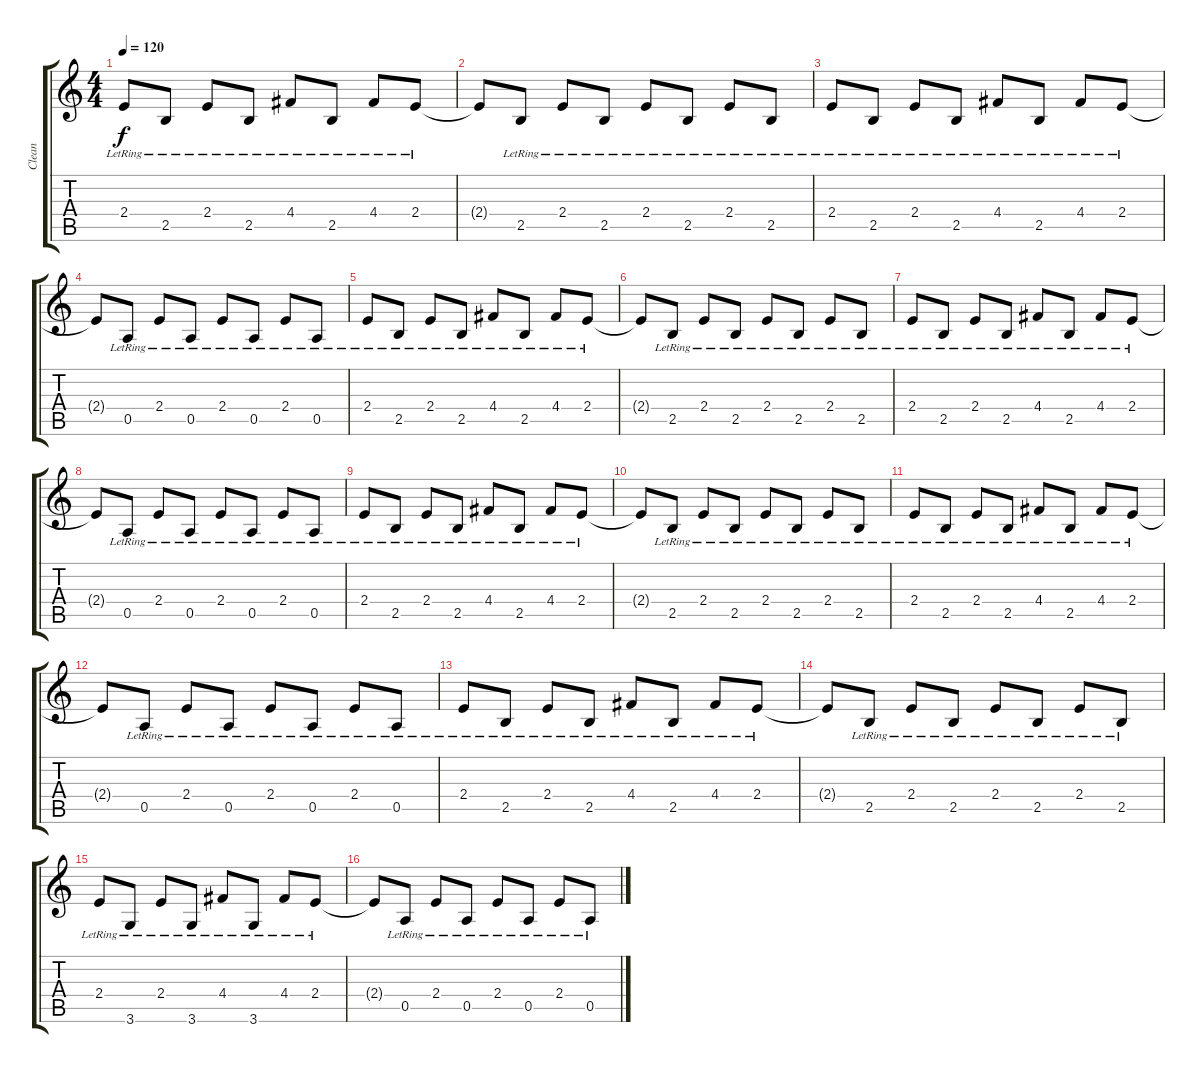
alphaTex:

\track ("Clean" "Clean") {instrument electricguitarclean}
\staff {score tabs}
\tuning (E4 B3 G3 D3 A2 E2) {hide}
\ts (4 4)
\tempo 120
\clef g2
\ks c
2.4{lr}.8{dy f} 2.5{lr}.8 2.4{lr}.8 2.5{lr}.8 4.4{lr}.8 2.5{lr}.8 4.4{lr}.8 2.4{lr}.8 |
2.4{t}.8 2.5{lr}.8 2.4{lr}.8 2.5{lr}.8 2.4{lr}.8 2.5{lr}.8 2.4{lr}.8 2.5{lr}.8 |
2.4{lr}.8 2.5{lr}.8 2.4{lr}.8 2.5{lr}.8 4.4{lr}.8 2.5{lr}.8 4.4{lr}.8 2.4{lr}.8 |
2.4{t}.8 0.5{lr}.8 2.4{lr}.8 0.5{lr}.8 2.4{lr}.8 0.5{lr}.8 2.4{lr}.8 0.5{lr}.8 |
2.4{lr}.8 2.5{lr}.8 2.4{lr}.8 2.5{lr}.8 4.4{lr}.8 2.5{lr}.8 4.4{lr}.8 2.4{lr}.8 |
2.4{t}.8 2.5{lr}.8 2.4{lr}.8 2.5{lr}.8 2.4{lr}.8 2.5{lr}.8 2.4{lr}.8 2.5{lr}.8 |
2.4{lr}.8 2.5{lr}.8 2.4{lr}.8 2.5{lr}.8 4.4{lr}.8 2.5{lr}.8 4.4{lr}.8 2.4{lr}.8 |
2.4{t}.8 0.5{lr}.8 2.4{lr}.8 0.5{lr}.8 2.4{lr}.8 0.5{lr}.8 2.4{lr}.8 0.5{lr}.8 |
2.4{lr}.8 2.5{lr}.8 2.4{lr}.8 2.5{lr}.8 4.4{lr}.8 2.5{lr}.8 4.4{lr}.8 2.4{lr}.8 |
2.4{t}.8 2.5{lr}.8 2.4{lr}.8 2.5{lr}.8 2.4{lr}.8 2.5{lr}.8 2.4{lr}.8 2.5{lr}.8 |
2.4{lr}.8 2.5{lr}.8 2.4{lr}.8 2.5{lr}.8 4.4{lr}.8 2.5{lr}.8 4.4{lr}.8 2.4{lr}.8 |
2.4{t}.8 0.5{lr}.8 2.4{lr}.8 0.5{lr}.8 2.4{lr}.8 0.5{lr}.8 2.4{lr}.8 0.5{lr}.8 |
2.4{lr}.8 2.5{lr}.8 2.4{lr}.8 2.5{lr}.8 4.4{lr}.8 2.5{lr}.8 4.4{lr}.8 2.4{lr}.8 |
2.4{t}.8 2.5{lr}.8 2.4{lr}.8 2.5{lr}.8 2.4{lr}.8 2.5{lr}.8 2.4{lr}.8 2.5{lr}.8 |
2.4{lr}.8 3.6{lr}.8 2.4{lr}.8 3.6{lr}.8 4.4{lr}.8 3.6{lr}.8 4.4{lr}.8 2.4{lr}.8 |
2.4{t}.8 0.5{lr}.8 2.4{lr}.8 0.5{lr}.8 2.4{lr}.8 0.5{lr}.8 2.4{lr}.8 0.5{lr}.8
